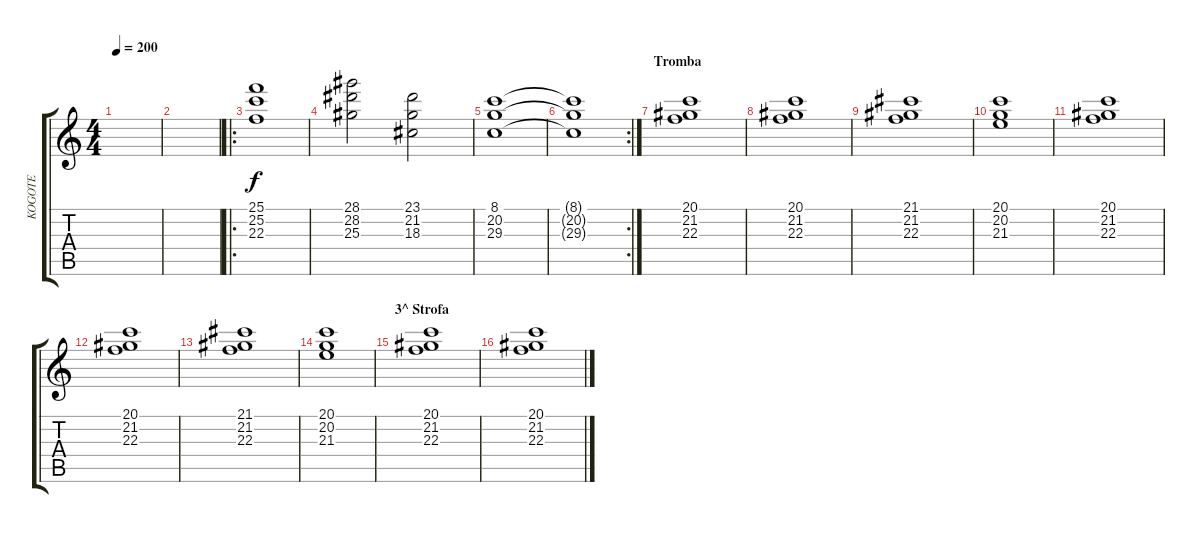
\track ("KOGOTE" "KOGOTE") {instrument drawbarorgan}
\staff {score tabs}
\tuning (E4 B3 G3 D3 A2 E2) {hide}
\ts (4 4)
\tempo 200
\clef g2
\ks c
|
|
\ro
(25.1 25.2 22.3).1 |
(28.1 28.2 25.3).2 (23.1 21.2 18.3).2 |
(8.1 20.2 29.3).1 |
\rc 2
(8.1{t} 20.2{t} 29.3{t}).1 |
\section ("" "Tromba")
(20.1 21.2 22.3).1 |
(20.1 21.2 22.3).1 |
(21.1 21.2 22.3).1 |
(20.1 20.2 21.3).1 |
(20.1 21.2 22.3).1 |
(20.1 21.2 22.3).1 |
(21.1 21.2 22.3).1 |
(20.1 20.2 21.3).1 |
\section ("" "3^ Strofa")
(20.1 21.2 22.3).1 |
(20.1 21.2 22.3).1
